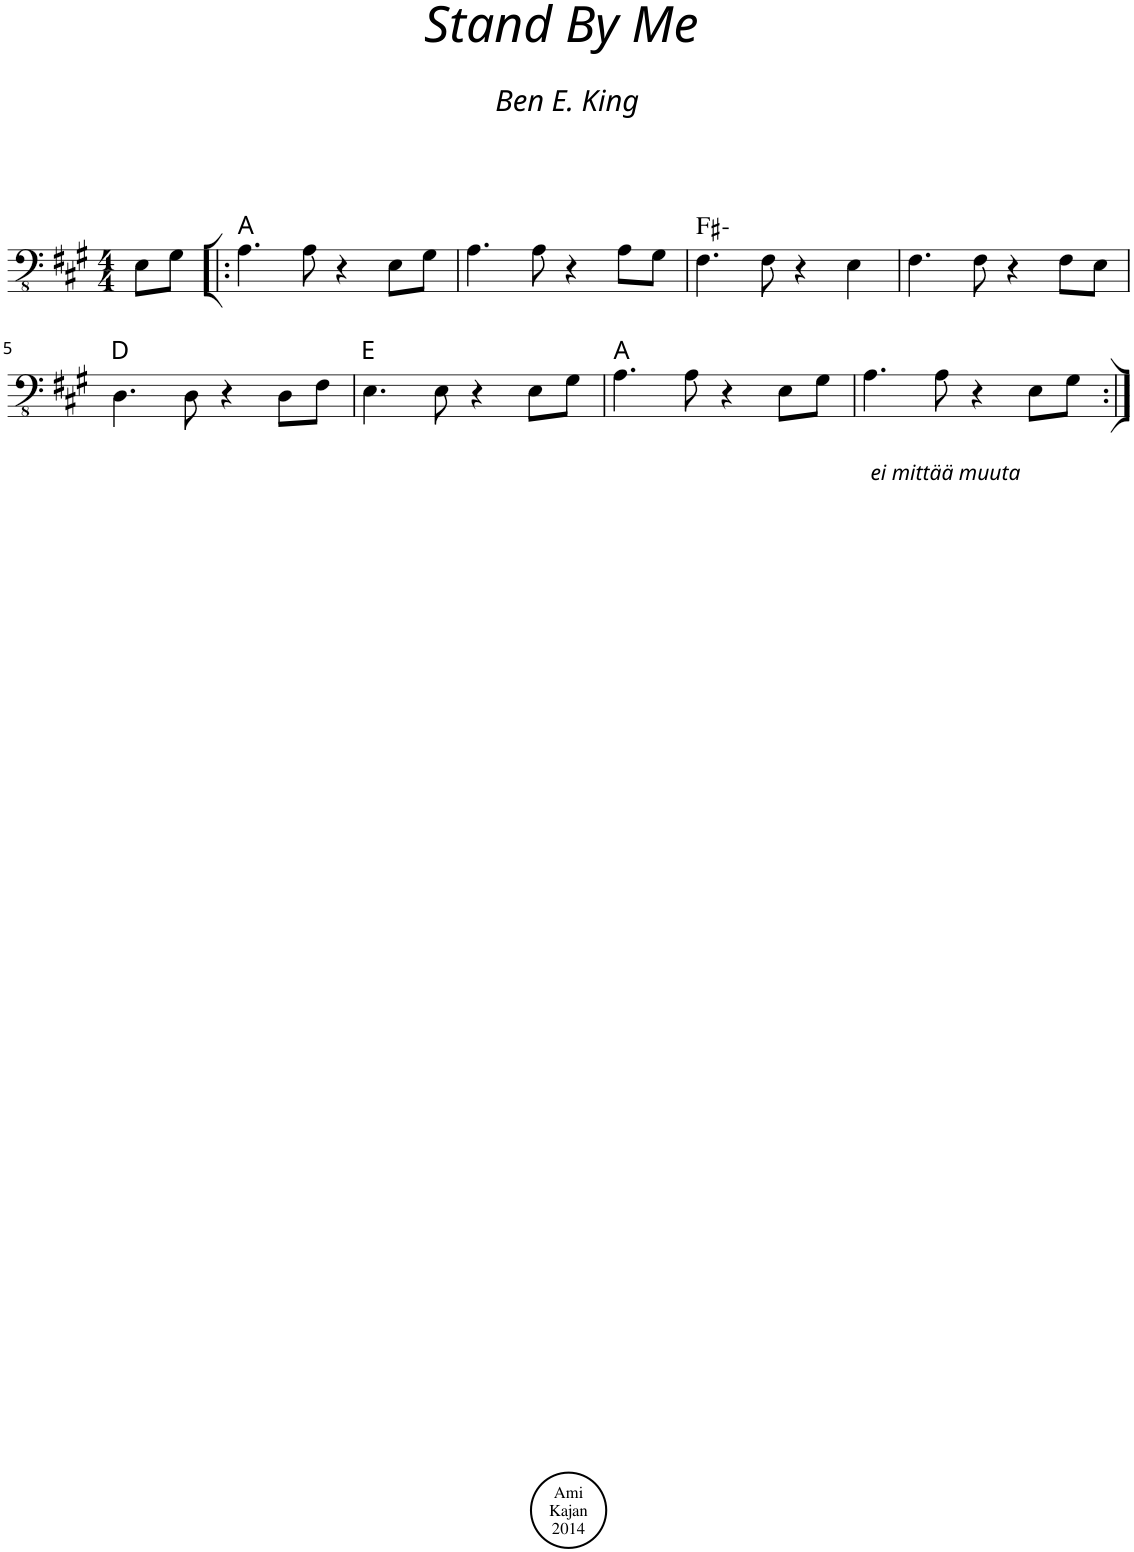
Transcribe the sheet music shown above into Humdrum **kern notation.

**kern	**harte
*part1	*part1
*staff1	*
*I"Fretless Electric Bass	*
*clefFv4	*
*k[f#c#g#]	*
*M4/4	*
=	=
8EE\L	.
8GG#\J	.
=1!|:	=1!|:
!	!LO:H:kt=N.C.
4.AA\	N
8AA\	.
4r	.
8EE\L	.
8GG#\J	.
=2	=2
4.AA\	.
8AA\	.
4r	.
8AA\L	.
8GG#\J	.
=3	=3
4.FF#\	F#:min
8FF#\	.
4r	.
4EE\	.
=4	=4
4.FF#\	.
8FF#\	.
4r	.
8FF#\L	.
8EE\J	.
!!LO:LB:g=z
=5	=5
!	!LO:H:kt=N.C.
4.DD\	N
8DD\	.
4r	.
8DD\L	.
8FF#\J	.
=6	=6
!	!LO:H:kt=N.C.
4.EE\	N
8EE\	.
4r	.
8EE\L	.
8GG#\J	.
=7	=7
!	!LO:H:kt=N.C.
4.AA\	N
8AA\	.
4r	.
8EE\L	.
8GG#\J	.
=8	=8
4.AA\	.
8AA\	.
4r	.
8EE\L	.
!LO:TX:b:i:t=ei mittää muuta	!
8GG#\J	.
=:|!	=:|!
*-	*-
